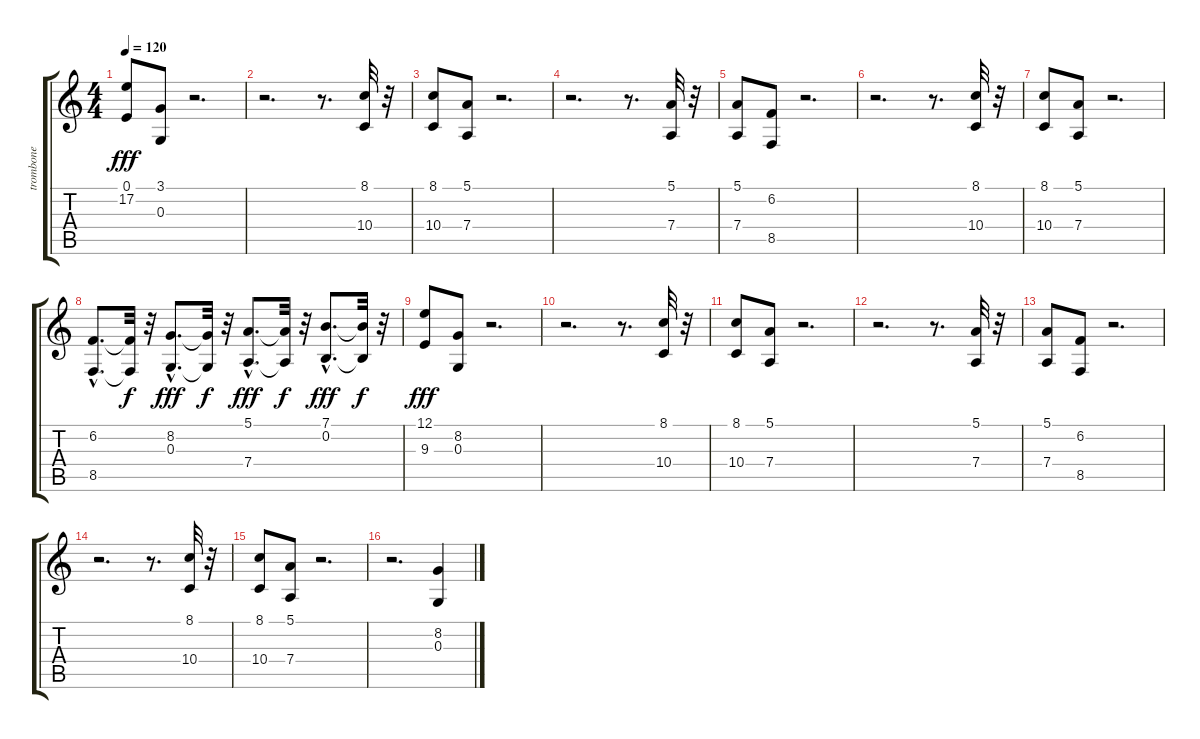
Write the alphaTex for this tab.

\track ("trombone" "trombone") {instrument fx4atmosphere}
\staff {score tabs}
\tuning (E4 B3 G3 D3 A2 E2) {hide}
\ts (4 4)
\tempo 120
\clef g2
\ks c
(0.1 17.2).8{dy fff} (3.1 0.3).8 r.2{d} |
r.2{d} r.8{d} (8.1 10.4).32 r.32 |
(8.1 10.4).8 (5.1 7.4).8 r.2{d} |
r.2{d} r.8{d} (5.1 7.4).32 r.32 |
(5.1 7.4).8 (6.2 8.5).8 r.2{d} |
r.2{d} r.8{d} (8.1 10.4).32 r.32 |
(8.1 10.4).8 (5.1 7.4).8 r.2{d} |
(6.2{hac} 8.5{hac}).8{d} (6.2{t} 8.5{t}).32{dy f} r.32 (8.2{hac} 0.3{hac}).8{d dy fff} (8.2{t} 0.3{t}).32{dy f} r.32 (5.1{hac} 7.4{hac}).8{d dy fff} (5.1{t} 7.4{t}).32{dy f} r.32 (7.1{hac} 0.2{hac}).8{d dy fff} (7.1{t} 0.2{t}).32{dy f} r.32 |
(12.1 9.3).8{dy fff} (8.2 0.3).8 r.2{d} |
r.2{d} r.8{d} (8.1 10.4).32 r.32 |
(8.1 10.4).8 (5.1 7.4).8 r.2{d} |
r.2{d} r.8{d} (5.1 7.4).32 r.32 |
(5.1 7.4).8 (6.2 8.5).8 r.2{d} |
r.2{d} r.8{d} (8.1 10.4).32 r.32 |
(8.1 10.4).8 (5.1 7.4).8 r.2{d} |
r.2{d} (8.2 0.3).4
